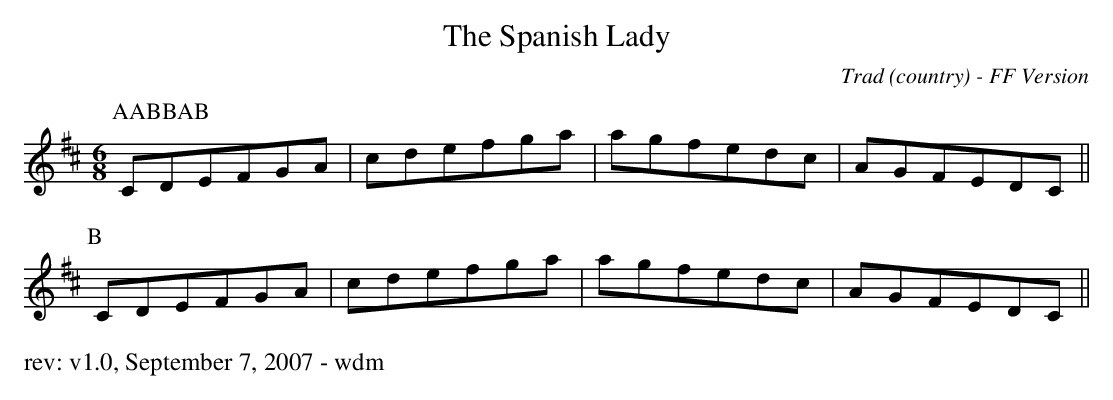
X:1
T: The Spanish Lady
O: Trad (country) - FF Version
M: 6/8
K: Dmaj
P: AABBAB
P:A
CDEFGA|cdefga|agfedc|AGFEDC||
P:B
CDEFGA|cdefga|agfedc|AGFEDC||
